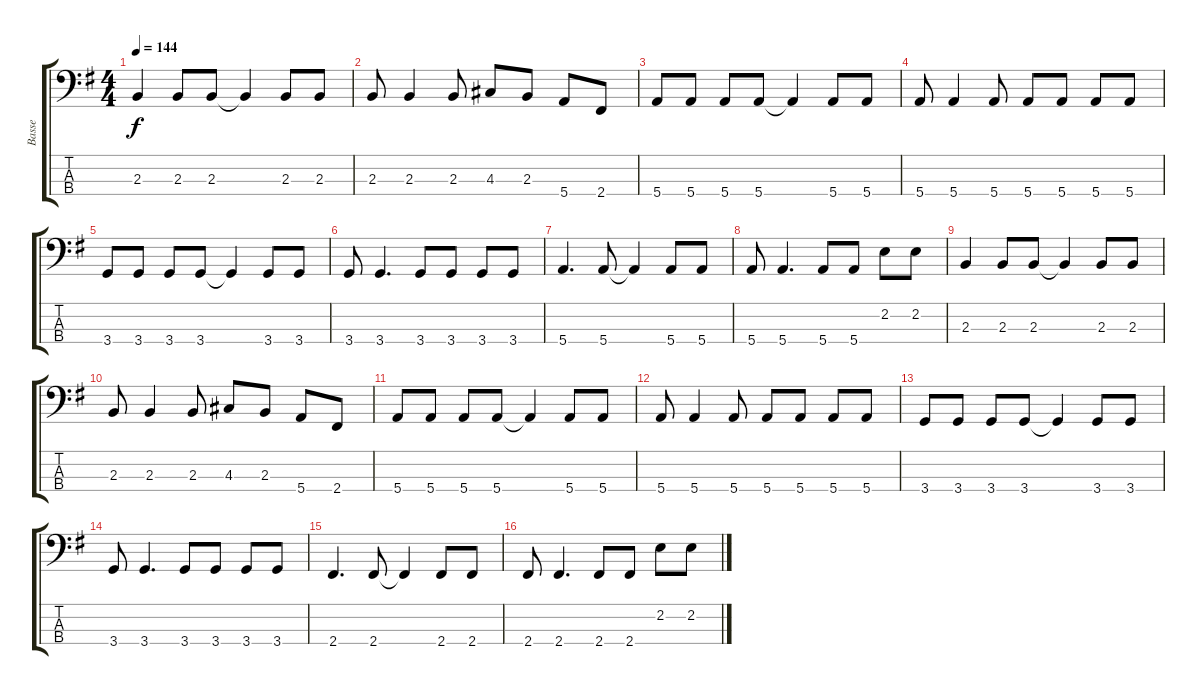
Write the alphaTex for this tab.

\track ("Basse" "Basse") {instrument electricbassfinger}
\staff {score tabs}
\tuning (G2 D2 A1 E1) {hide}
\ts (4 4)
\tempo 144
\clef f4
\ks g
2.3.4{dy f} 2.3.8 2.3.8 2.3{t}.4 2.3.8 2.3.8 |
2.3.8 2.3.4 2.3.8 4.3.8 2.3.8 5.4.8 2.4.8 |
5.4.8 5.4.8 5.4.8 5.4.8 5.4{t}.4 5.4.8 5.4.8 |
5.4.8 5.4.4 5.4.8 5.4.8 5.4.8 5.4.8 5.4.8 |
3.4.8 3.4.8 3.4.8 3.4.8 3.4{t}.4 3.4.8 3.4.8 |
3.4.8 3.4.4{d} 3.4.8 3.4.8 3.4.8 3.4.8 |
5.4.4{d} 5.4.8 5.4{t}.4 5.4.8 5.4.8 |
5.4.8 5.4.4{d} 5.4.8 5.4.8 2.2.8 2.2.8 |
2.3.4 2.3.8 2.3.8 2.3{t}.4 2.3.8 2.3.8 |
2.3.8 2.3.4 2.3.8 4.3.8 2.3.8 5.4.8 2.4.8 |
5.4.8 5.4.8 5.4.8 5.4.8 5.4{t}.4 5.4.8 5.4.8 |
5.4.8 5.4.4 5.4.8 5.4.8 5.4.8 5.4.8 5.4.8 |
3.4.8 3.4.8 3.4.8 3.4.8 3.4{t}.4 3.4.8 3.4.8 |
3.4.8 3.4.4{d} 3.4.8 3.4.8 3.4.8 3.4.8 |
2.4.4{d} 2.4.8 2.4{t}.4 2.4.8 2.4.8 |
2.4.8 2.4.4{d} 2.4.8 2.4.8 2.2.8 2.2.8
